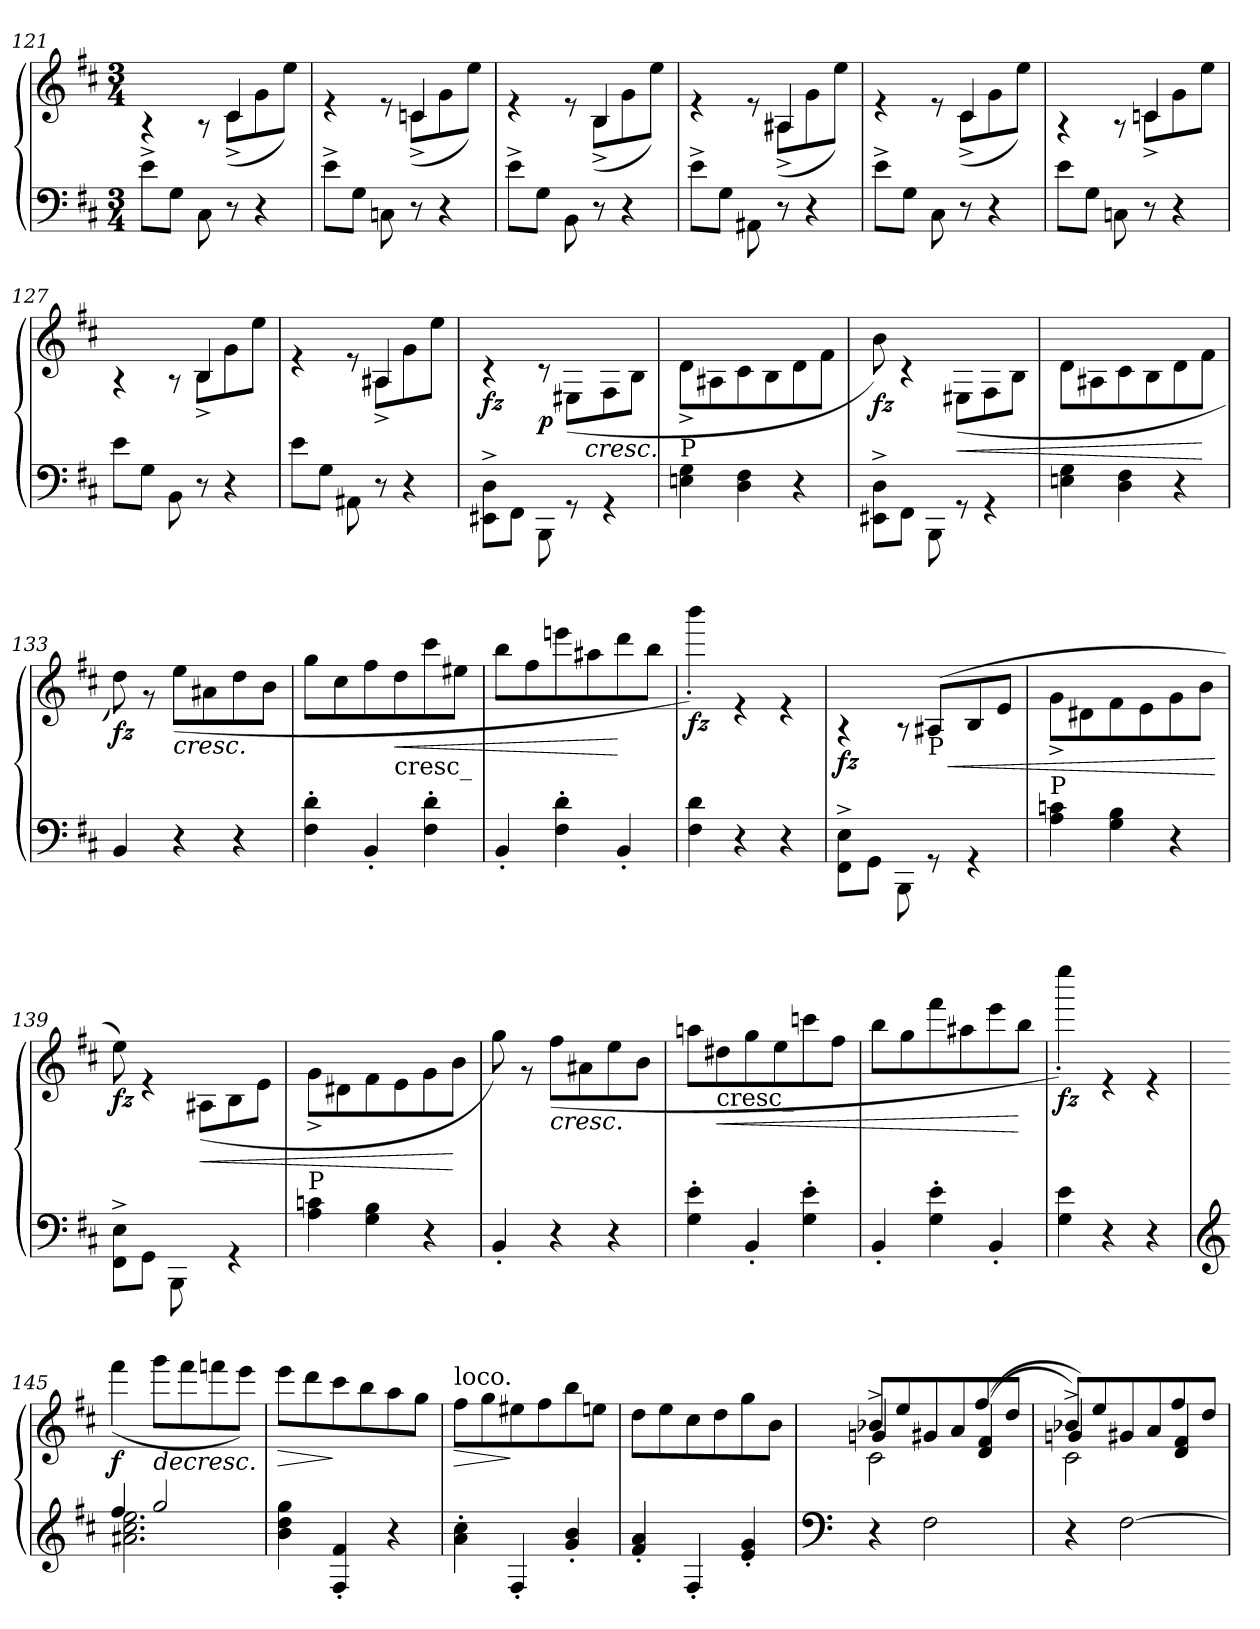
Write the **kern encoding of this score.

**kern	**kern	**dynam
*part1	*part1	*part1
*staff2	*staff1	*staff1/2
*clefF4	*clefG2	*
*k[f#c#]	*k[f#c#]	*
*M3/4	*M3/4	*
=121	=121	=121
*	*^	*
*	*	*^	*
8e^\L	2.ryy	4r	4.rAyy	.
8G\J	.	.	.	.
8C#\	.	8r	.	.
8r	.	(<8c#^\L	4c#/	.
4r	.	8g\	.	.
.	.	8ee\J)	8rcyy	.
=122	=122	=122	=122	=122
8e^\L	2.ryy	4r	4.rcyy	.
8G\J	.	.	.	.
8Cn\	.	8r	.	.
8r	.	(<8cn^\L	4c/	.
4r	.	8g\	.	.
.	.	8ee\J)	8reyy	.
=123	=123	=123	=123	=123
8e^\L	2.ryy	4r	4.rAyy	.
8G\J	.	.	.	.
8BB\	.	8r	.	.
8r	.	(<8B^\L	4B/	.
4r	.	8g\	.	.
.	.	8ee\J)	8rAyy	.
=124	=124	=124	=124	=124
8e^\L	2.ryy	4r	4.rAyy	.
8G\J	.	.	.	.
8AA#X\	.	8r	.	.
8r	.	(<8A#X^\L	4A#/	.
4r	.	8g\	.	.
.	.	8ee\J)	8reyy	.
=125	=125	=125	=125	=125
8e^\L	2.ryy	4r	4.reyy	.
8G\J	.	.	.	.
8C#\	.	8r	.	.
8r	.	(<8c#^\L	4c#/	.
4r	.	8g\	.	.
.	.	8ee\J)	8rcyy	.
!!LO:PB:g=z	!!	!!
=126	=126	=126	=126	=126
8e\L	2.ryy	4r	4.rcyy	.
8G\J	.	.	.	.
8Cn\	.	8r	.	.
8r	.	8cn^\L	4c/	.
4r	.	8g\	.	.
.	.	8ee\J	8rcyy	.
=127	=127	=127	=127	=127
8e\L	2.ryy	4r	4.rcyy	.
8G\J	.	.	.	.
8BB\	.	8r	.	.
8r	.	8B^\L	4B/	.
4r	.	8g\	.	.
.	.	8ee\J	8reyy	.
=128	=128	=128	=128	=128
8e\L	2.ryy	4r	4.rFyy	.
8G\J	.	.	.	.
8AA#X\	.	8r	.	.
8r	.	8A#X^\L	4A#/	.
4r	.	8g\	.	.
.	.	8ee\J	8rAyy	.
=129	=129	=129	=129	=129
!	!	!	!	!LO:DY:b
8EE#X\^ 8D\^L	2.ryy	4r	4ryy	fz
8FF#\J	.	.	.	.
!	!	!	!	!LO:DY:b
8BBB\	.	8r	8ryy	p
8rGG	.	(>8E#X\L	16ryy	.
!	!	!	!	!LO:HP:b
.	.	.	16ryy	<
4rGG	.	8F#\	4ryy	.
.	.	8B\J	.	.
*	*	*v	*v	*
=130	=130	=130	=130
!	!LO:TX:b:t=P	!	!
4En\ 4G\	2.ryy	8d^\L	.
.	.	8A#X\	.
4D\ 4F#\	.	8c#\	.
.	.	8B\	.
4r	.	8d\	.
.	.	8f#\J	.
=131	=131	=131	=131
!	!	!	!LO:DY:b
8EE#X\^ 8D\^L	2.ryy	8b\)	fz
8FF#\J	.	4r	.
8BBB\	.	.	.
!	!	!	!LO:HP:b
8rGG	.	(>8E#X\L	<
4rGG	.	8F#\	.
.	.	8B\J	.
!!LO:LB:g=z	!!
=132	=132	=132	=132
4En\ 4G\	2.ryy	8d\L	.
.	.	8A#X\	.
4D\ 4F#\	.	8c#\	.
.	.	8B\	.
4r	.	8d\	.
.	.	8f#\J	[
=133	=133	=133	=133
!	!	!	!LO:DY:b
4BB/	2.ryy	8dd\)	fz
.	.	8r	.
!	!	!	!LO:HP:b
4r	.	(<8ee\L	<
.	.	8a#X\	.
4r	.	8dd\	.
.	.	8b\J	.
=134	=134	=134	=134
4F#\' 4d\'	2.ryy	8gg\L	.
.	.	8cc#\	.
4BB'/	.	8ff#\	.
!	!	!LO:TX:b:t=cresc_	!
!	!	!	!LO:HP:b
.	.	8dd\	<
4F#\' 4d\'	.	8ccc#\	.
.	.	8ee#X\J	.
=135	=135	=135	=135
4BB'/	2.ryy	8bb\L	.
.	.	8ff#\	.
4F#\' 4d\'	.	8eeen\	.
.	.	8aa#X\	.
4BB'/	.	8ddd\	[
.	.	8bb\J	[
=136	=136	=136	=136
!	!	!	!LO:DY:b
4F#\ 4d\	2.ryy	4bbb'\)	fz
4r	.	4r	.
4r	.	4r	.
=137	=137	=137	=137
*	*	*^	*
!	!	!	!	!LO:DY:b
8FF#\^ 8E\^L	2.ryy	4r	4ryy	fz
8GG\J	.	.	.	.
8BBB\	.	8r	8ryy	.
!	!	!LO:TX:b:t=P	!	!
8rGG	.	(>8A#X/L	16ryy	.
!	!	!	!	!LO:HP:b
.	.	.	16ryy	<
4rGG	.	8B/	4ryy	.
.	.	8e/J	.	.
*	*	*v	*v	*
!!LO:LB:g=z
=138	=138	=138	=138
!	!LO:TX:b:t=P	!	!
4A\ 4cn\	2.ryy	8g^\L	.
.	.	8d#X\	.
4G\ 4B\	.	8f#\	.
.	.	8e\	.
4r	.	8g\	.
.	.	8b\J	.
*	*v	*v	*
.	.	[
=139	=139	=139
*	*^	*
!	!	!	!LO:DY:b
8FF#\^ 8E\^L	2.ryy	8ee\)	fz
8GG\J	.	4r	.
8BBB\	.	.	.
!	!	!	!LO:HP:b
8rGGyy	.	(<8A#X\L	<
4rGG	.	8B\	.
.	.	8e\J	.
=140	=140	=140	=140
!	!LO:TX:b:t=P	!	!
4A\ 4cn\	2.ryy	8g^\L	.
.	.	8d#X\	.
4G\ 4B\	.	8f#\	.
.	.	8e\	.
4r	.	8g\	.
.	.	8b\J	[
=141	=141	=141	=141
4BB'/	2.ryy	8gg\)	.
.	.	8r	.
!	!	!	!LO:HP:b
4r	.	(<8ff#\L	<
.	.	8a#X\	.
4r	.	8ee\	.
.	.	8b\J	.
=142	=142	=142	=142
4G\' 4e\'	2.ryy	8aan\L	.
!	!	!LO:TX:b:t=cresc_	!
!	!	!	!LO:HP:b
.	.	8dd#X\	<
4BB'/	.	8gg\	.
.	.	8ee\	.
4G\' 4e\'	.	8cccn\	.
.	.	8ff#\J	.
=143	=143	=143	=143
4BB'/	2.ryy	8bb\L	.
.	.	8gg\	.
4G\' 4e\'	.	8fff#\	.
.	.	8aa#X\	.
4BB'/	.	8eee\	.
.	.	8bb\J	[ [
!!LO:LB:g=z	!!
=144	=144	=144	=144
!	!	!	!LO:DY:b
4G\ 4e\	2.ryy	4eeee'\)	fz
4r	.	4r	.
4r	.	4r	.
=145	=145	=145	=145
*clefG2	*	*	*
*^	*	*	*
!	!	!	!	!LO:DY:b
4ff#/	2.a#X\ 2.cc#\ 2.ee\	2.ryy	(<4fff#\	f
!	!	!	!	!LO:HP:b
2gg/	.	.	8ggg\L	>
.	.	.	8fff#\	.
.	.	.	8fffn\	.
.	.	.	8eee\J)	[
*v	*v	*	*	*
=146	=146	=146	=146
!	!	!	!LO:HP:b
4b\ 4dd\ 4gg\	2.ryy	8eee\L	>
.	.	8ddd\	.
4F#/' 4f#/'	.	8ccc#\	]
.	.	8bb\	.
4r	.	8aa\	.
.	.	8gg\J	.
=147	=147	=147	=147
!	!LO:TX:a:t=loco.	!	!
!	!	!	!LO:HP:b
4a\' 4cc#\'	2.ryy	8ff#\L	>
.	.	8gg\	.
4F#'/	.	8ee#X\	]
.	.	8ff#\	.
4g/' 4b/'	.	8bb\	.
.	.	8een\J	.
=148	=148	=148	=148
4f#/' 4a/'	2.ryy	8dd\L	.
.	.	8ee\	.
4F#'/	.	8cc#\	]
.	.	8dd\	.
4e/' 4g/'	.	8gg\	.
.	.	8b\J	.
*	*v	*v	*
=149	=149	=149
*clefF4	*	*
*	*^	*
*	*	*^	*
4r	2c#^\	8b-X/L	4gn/	.
.	.	8ee/	.	.
2F#\	.	8g#X/	2rddddyy	.
.	.	8a/	.	.
.	(<(<4d/ 4f#/	8ff#/	.	.
.	.	8dd/J	.	.
!!LO:LB:g=z	!!	!!
=150	=150	=150	=150	=150
4r	2c#^\)	8b-X/L	4gn/)	.
.	.	8ee/	.	.
[2F#\	.	8g#X/	2rbbbyy	.
.	.	8a/	.	.
.	4d/ 4f#/	8ff#/	.	.
.	.	8dd/J	.	.
*	*v	*v	*v	*
=	=	=
*-	*-	*-
